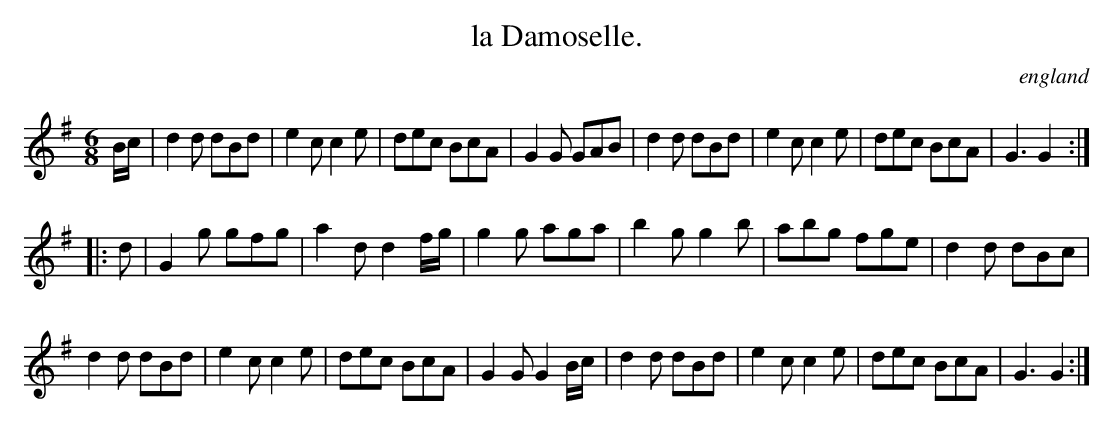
X:1
T:la Damoselle.
O:england
M:6/8
L:1/8
K:G
B/c/|d2d dBd|e2c c2e|dec BcA|G2G GAB|\
d2d dBd|e2c c2e|dec BcA|G3  G2::
d   |G2g gfg|a2d d2f/g/|g2g aga|b2g g2b|abg fge|d2d dBc|
d2d dBd|e2c c2e|dec BcA|G2G G2B/c/|\
d2d dBd|e2c c2e|dec BcA|G3  G2   :|
